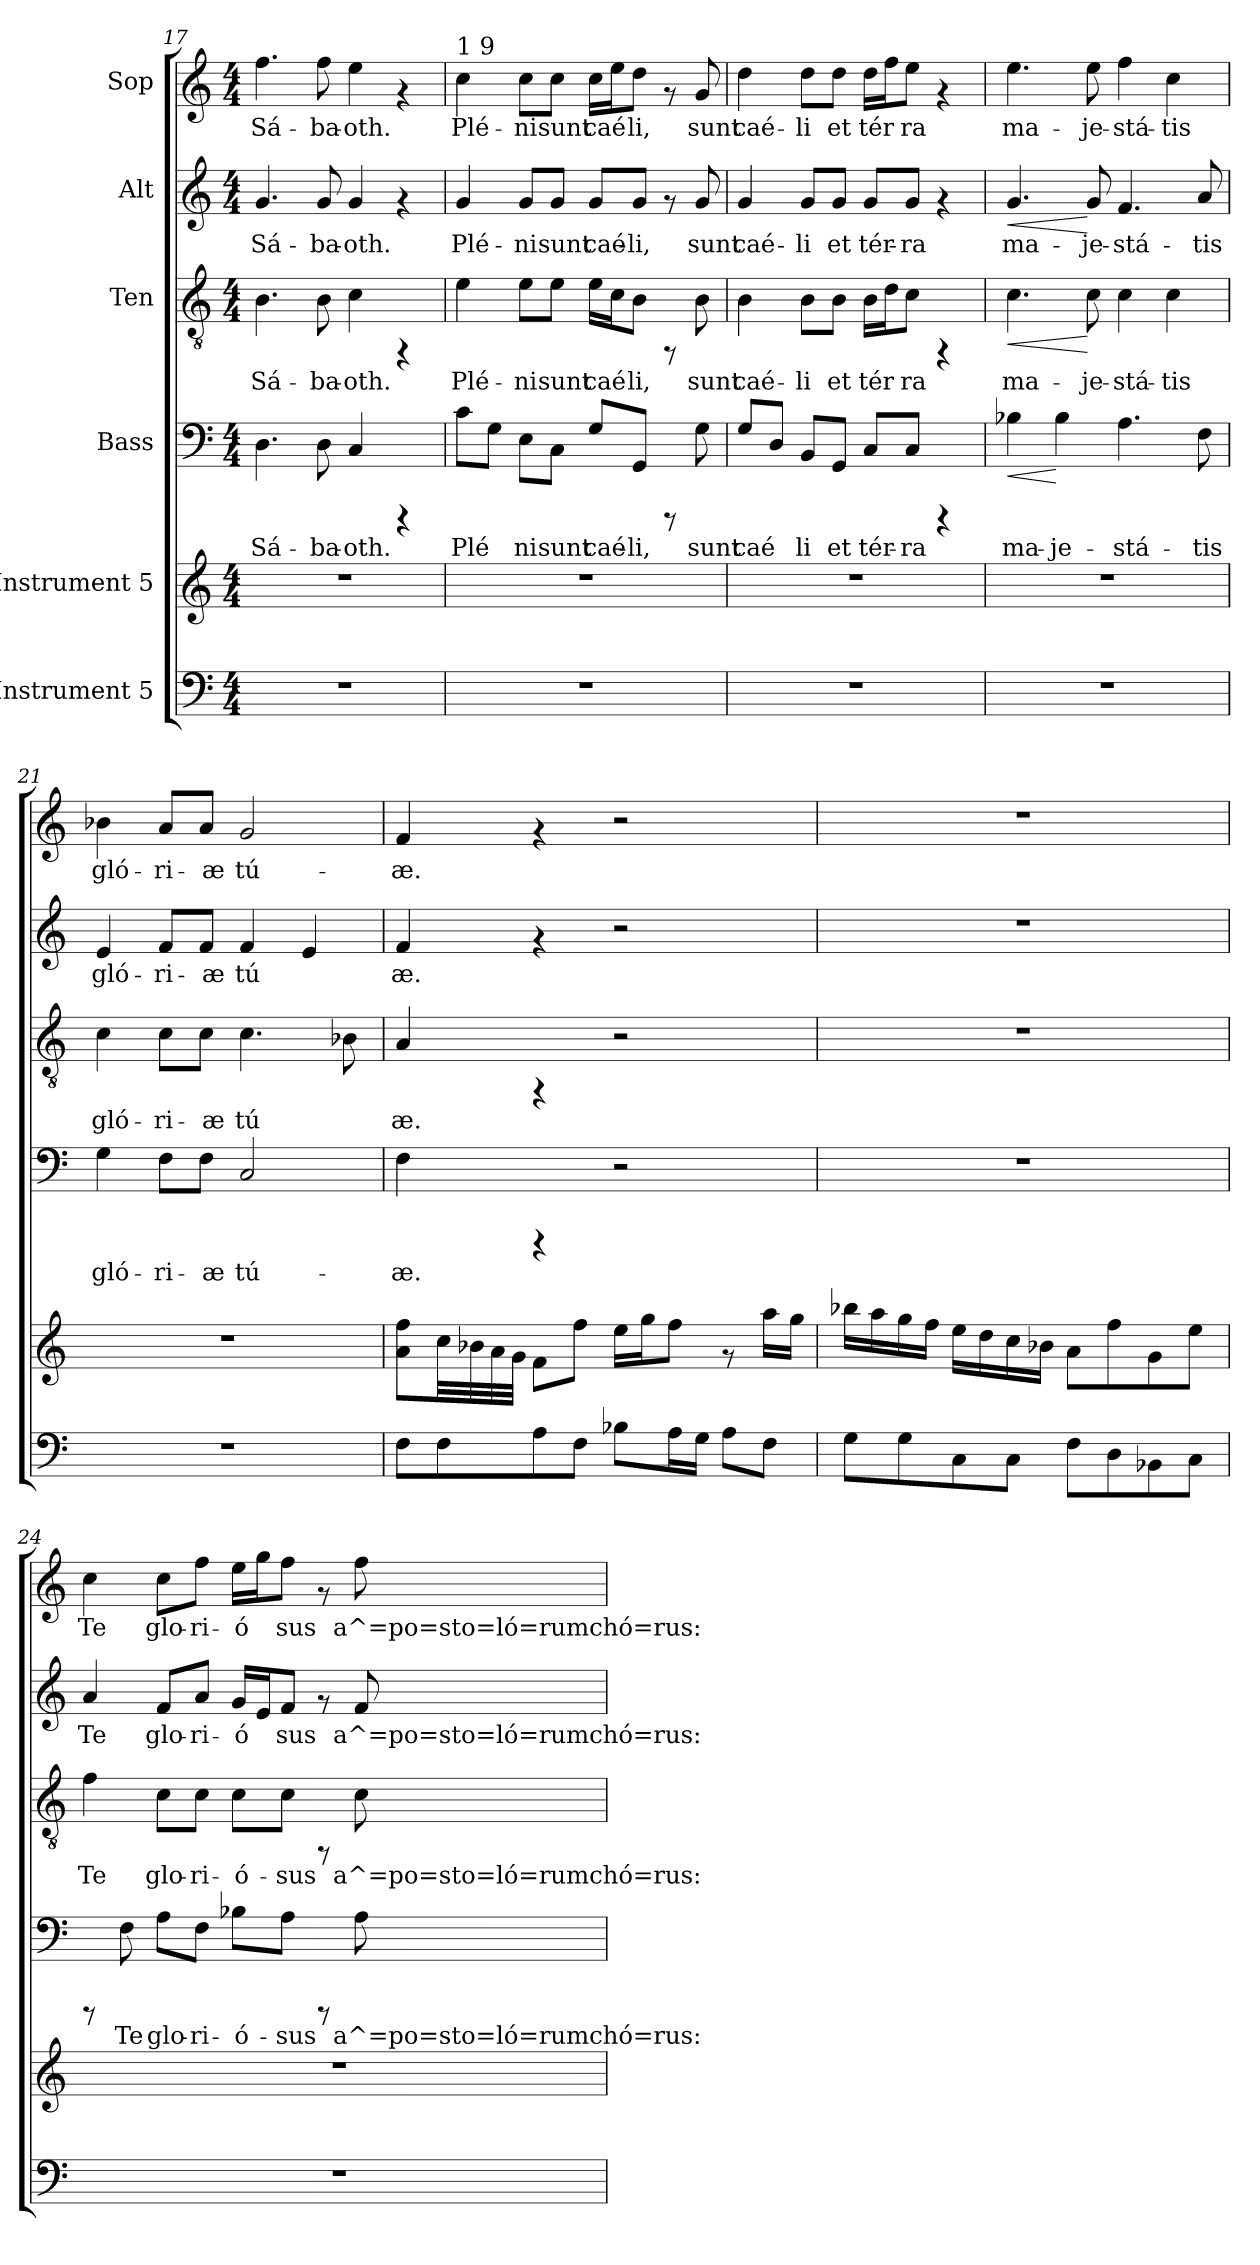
**kern	**kern	**kern	**text	**dynam	**kern	**text	**dynam	**kern	**text	**dynam	**kern	**text
*part6	*part5	*part4	*part4	*part4	*part3	*part3	*part3	*part2	*part2	*part2	*part1	*part1
*staff6	*staff5	*staff4	*staff4	*staff4	*staff3	*staff3	*staff3	*staff2	*staff2	*staff2	*staff1	*staff1
*I"Instrument 5	*I"Instrument 5	*I"Bass	*	*	*I"Ten	*	*	*I"Alt	*	*	*I"Sop	*
*clefF4	*clefG2	*clefF4	*	*	*clefGv2	*	*	*clefG2	*	*	*clefG2	*
*k[]	*k[]	*k[]	*	*	*k[]	*	*	*k[]	*	*	*k[]	*
*C:	*C:	*C:	*	*	*C:	*	*	*C:	*	*	*C:	*
*M4/4	*M4/4	*M4/4	*	*	*M4/4	*	*	*M4/4	*	*	*M4/4	*
=17	=17	=17	=17	=17	=17	=17	=17	=17	=17	=17	=17	=17
!	!	!	!LO:LY:b:cj	!	!	!LO:LY:b:cj	!	!	!LO:LY:b:cj	!	!	!LO:LY:b:cj
1r	1r	4.D\	Sá-	.	4.B\	Sá-	.	4.g/	Sá-	.	4.ff\	Sá-
!	!	!	!LO:LY:b:cj	!	!	!LO:LY:b:cj	!	!	!LO:LY:b:cj	!	!	!LO:LY:b:cj
.	.	8D\	-ba-	.	8B\	-ba-	.	8g/	-ba-	.	8ff\	-ba-
!	!	!	!LO:LY:b:cj	!	!	!LO:LY:b:cj	!	!	!LO:LY:b:cj	!	!	!LO:LY:b:cj
.	.	4C/	-oth.	.	4c\	-oth.	.	4g/	-oth.	.	4ee\	-oth.
.	.	4rCCC	.	.	4rFF	.	.	4rf	.	.	4rf	.
!!LO:PB:g=z
=18	=18	=18	=18	=18	=18	=18	=18	=18	=18	=18	=18	=18
!	!	!	!	!	!	!	!	!	!	!	!LO:TX:a:t=1 9	!
!	!	!	!LO:LY:b:cj	!	!	!LO:LY:b:cj	!	!	!LO:LY:b:cj	!	!	!LO:LY:b:cj
1r	1r	8c\L	Plé-	.	4e\	Plé-	.	4g/	Plé-	.	4cc\	Plé-
!	!	!	!LO:LY:b:cj	!	!	!	!	!	!	!	!	!
.	.	8G\J	--	.	.	.	.	.	.	.	.	.
!	!	!	!LO:LY:b:cj	!	!	!LO:LY:b:cj	!	!	!LO:LY:b:cj	!	!	!LO:LY:b:cj
.	.	8E\L	-ni	.	8e\L	-ni	.	8g/L	-ni	.	8cc\L	-ni
!	!	!	!LO:LY:b:cj	!	!	!LO:LY:b:cj	!	!	!LO:LY:b:cj	!	!	!LO:LY:b:cj
.	.	8C\J	sunt	.	8e\J	sunt	.	8g/J	sunt	.	8cc\J	sunt
!	!	!	!LO:LY:b:cj	!	!	!LO:LY:b:cj	!	!	!LO:LY:b:cj	!	!	!LO:LY:b:cj
.	.	8G/L	caé-	.	16e\L	caé-	.	8g/L	caé-	.	16cc\L	caé-
!	!	!	!	!	!	!LO:LY:b:cj	!	!	!	!	!	!LO:LY:b:cj
.	.	.	.	.	16c\	--	.	.	.	.	16ee\	--
!	!	!	!LO:LY:b:cj	!	!	!LO:LY:b:cj	!	!	!LO:LY:b:cj	!	!	!LO:LY:b:cj
.	.	8GG/J	-li,	.	8B\J	-li,	.	8g/J	-li,	.	8dd\J	-li,
.	.	8rCCC	.	.	8rFF	.	.	8rf	.	.	8rf	.
!	!	!	!LO:LY:b:cj	!	!	!LO:LY:b:cj	!	!	!LO:LY:b:cj	!	!	!LO:LY:b:cj
.	.	8G\	sunt	.	8B\	sunt	.	8g/	sunt	.	8g/	sunt
=19	=19	=19	=19	=19	=19	=19	=19	=19	=19	=19	=19	=19
!	!	!	!LO:LY:b:cj	!	!	!LO:LY:b:cj	!	!	!LO:LY:b:cj	!	!	!LO:LY:b:cj
1r	1r	8G/L	caé-	.	4B\	caé-	.	4g/	caé-	.	4dd\	caé-
!	!	!	!LO:LY:b:cj	!	!	!	!	!	!	!	!	!
.	.	8D/J	--	.	.	.	.	.	.	.	.	.
!	!	!	!LO:LY:b:cj	!	!	!LO:LY:b:cj	!	!	!LO:LY:b:cj	!	!	!LO:LY:b:cj
.	.	8BB/L	-li	.	8B\L	-li	.	8g/L	-li	.	8dd\L	-li
!	!	!	!LO:LY:b:cj	!	!	!LO:LY:b:cj	!	!	!LO:LY:b:cj	!	!	!LO:LY:b:cj
.	.	8GG/J	et	.	8B\J	et	.	8g/J	et	.	8dd\J	et
!	!	!	!LO:LY:b:cj	!	!	!LO:LY:b:cj	!	!	!LO:LY:b:cj	!	!	!LO:LY:b:cj
.	.	8C/L	tér-	.	16B\L	tér-	.	8g/L	tér-	.	16dd\L	tér-
!	!	!	!	!	!	!LO:LY:b:cj	!	!	!	!	!	!LO:LY:b:cj
.	.	.	.	.	16d\	--	.	.	.	.	16ff\	--
!	!	!	!LO:LY:b:cj	!	!	!LO:LY:b:cj	!	!	!LO:LY:b:cj	!	!	!LO:LY:b:cj
.	.	8C/J	-ra	.	8c\J	-ra	.	8g/J	-ra	.	8ee\J	-ra
.	.	4rCCC	.	.	4rFF	.	.	4rf	.	.	4rf	.
=20	=20	=20	=20	=20	=20	=20	=20	=20	=20	=20	=20	=20
!	!	!	!LO:LY:b:cj	!LO:HP:b	!	!LO:LY:b:cj	!LO:HP:b	!	!LO:LY:b:cj	!LO:HP:b	!	!LO:LY:b:cj
1r	1r	4B-X\	ma-	<	4.c\	ma-	<	4.g/	ma-	<	4.ee\	ma-
!	!	!	!LO:LY:b:cj	!	!	!	!	!	!	!	!	!
.	.	4B-\	-je-	[	.	.	.	.	.	.	.	.
!	!	!	!	!	!	!LO:LY:b:cj	!	!	!LO:LY:b:cj	!	!	!LO:LY:b:cj
.	.	.	.	.	8c\	-je-	[	8g/	-je-	[	8ee\	-je-
!	!	!	!LO:LY:b:cj	!	!	!LO:LY:b:cj	!	!	!LO:LY:b:cj	!	!	!LO:LY:b:cj
.	.	4.A\	-stá-	.	4c\	-stá-	.	4.f/	-stá-	.	4ff\	-stá-
!	!	!	!	!	!	!LO:LY:b:cj	!	!	!	!	!	!LO:LY:b:cj
.	.	.	.	.	4c\	-tis	.	.	.	.	4cc\	-tis
!	!	!	!LO:LY:b:cj	!	!	!	!	!	!LO:LY:b:cj	!	!	!
.	.	8F\	-tis	.	.	.	.	8a/	-tis	.	.	.
!!LO:PB:g=z
=21	=21	=21	=21	=21	=21	=21	=21	=21	=21	=21	=21	=21
!	!	!	!LO:LY:b:cj	!	!	!LO:LY:b:cj	!	!	!LO:LY:b:cj	!	!	!LO:LY:b:cj
1r	1r	4G\	gló-	.	4c\	gló-	.	4e/	gló-	.	4b-X\	gló-
!	!	!	!LO:LY:b:cj	!	!	!LO:LY:b:cj	!	!	!LO:LY:b:cj	!	!	!LO:LY:b:cj
.	.	8F\L	-ri-	.	8c\L	-ri-	.	8f/L	-ri-	.	8a/L	-ri-
!	!	!	!LO:LY:b:cj	!	!	!LO:LY:b:cj	!	!	!LO:LY:b:cj	!	!	!LO:LY:b:cj
.	.	8F\J	-æ	.	8c\J	-æ	.	8f/J	-æ	.	8a/J	-æ
!	!	!	!LO:LY:b:cj	!	!	!LO:LY:b:cj	!	!	!LO:LY:b:cj	!	!	!LO:LY:b:cj
.	.	2C/	tú-	.	4.c\	tú-	.	4f/	tú-	.	2g/	tú-
!	!	!	!	!	!	!	!	!	!LO:LY:b:cj	!	!	!
.	.	.	.	.	.	.	.	4e/	--	.	.	.
!	!	!	!	!	!	!LO:LY:b:cj	!	!	!	!	!	!
.	.	.	.	.	8B-X\	--	.	.	.	.	.	.
=22	=22	=22	=22	=22	=22	=22	=22	=22	=22	=22	=22	=22
!	!	!	!LO:LY:b:cj	!	!	!LO:LY:b:cj	!	!	!LO:LY:b:cj	!	!	!LO:LY:b:cj
8F\L	8a\ 8ff\L	4F\	-æ.	.	4A/	-æ.	.	4f/	-æ.	.	4f/	-æ.
8F\	32cc\	.	.	.	.	.	.	.	.	.	.	.
.	32b-X\	.	.	.	.	.	.	.	.	.	.	.
.	32a\	.	.	.	.	.	.	.	.	.	.	.
.	32g\J	.	.	.	.	.	.	.	.	.	.	.
8A\	8f\L	4rCCC	.	.	4rFF	.	.	4rf	.	.	4rf	.
8F\J	8ff\J	.	.	.	.	.	.	.	.	.	.	.
8B-X\L	16ee\L	2r	.	.	2r	.	.	2r	.	.	2r	.
.	16gg\	.	.	.	.	.	.	.	.	.	.	.
16A\	8ff\J	.	.	.	.	.	.	.	.	.	.	.
16G\J	.	.	.	.	.	.	.	.	.	.	.	.
8A\L	8rf	.	.	.	.	.	.	.	.	.	.	.
8F\J	16aa\L	.	.	.	.	.	.	.	.	.	.	.
.	16gg\J	.	.	.	.	.	.	.	.	.	.	.
=23	=23	=23	=23	=23	=23	=23	=23	=23	=23	=23	=23	=23
8G\L	16bb-X\L	1r	.	.	1r	.	.	1r	.	.	1r	.
.	16aa\	.	.	.	.	.	.	.	.	.	.	.
8G\	16gg\	.	.	.	.	.	.	.	.	.	.	.
.	16ff\J	.	.	.	.	.	.	.	.	.	.	.
8C\	16ee\L	.	.	.	.	.	.	.	.	.	.	.
.	16dd\	.	.	.	.	.	.	.	.	.	.	.
8C\J	16cc\	.	.	.	.	.	.	.	.	.	.	.
.	16b-X\J	.	.	.	.	.	.	.	.	.	.	.
8F\L	8a\L	.	.	.	.	.	.	.	.	.	.	.
8D\	8ff\	.	.	.	.	.	.	.	.	.	.	.
8BB-X\	8g\	.	.	.	.	.	.	.	.	.	.	.
8C\J	8ee\J	.	.	.	.	.	.	.	.	.	.	.
=24	=24	=24	=24	=24	=24	=24	=24	=24	=24	=24	=24	=24
!	!	!	!	!	!	!LO:LY:b:cj	!	!	!LO:LY:b:cj	!	!	!LO:LY:b:cj
1r	1r	8rCCC	.	.	4f\	Te	.	4a/	Te	.	4cc\	Te
!	!	!	!LO:LY:b:cj	!	!	!	!	!	!	!	!	!
.	.	8F\	Te	.	.	.	.	.	.	.	.	.
!	!	!	!LO:LY:b:cj	!	!	!LO:LY:b:cj	!	!	!LO:LY:b:cj	!	!	!LO:LY:b:cj
.	.	8A\L	glo-	.	8c\L	glo-	.	8f/L	glo-	.	8cc\L	glo-
!	!	!	!LO:LY:b:cj	!	!	!LO:LY:b:cj	!	!	!LO:LY:b:cj	!	!	!LO:LY:b:cj
.	.	8F\J	-ri-	.	8c\J	-ri-	.	8a/J	-ri-	.	8ff\J	-ri-
!	!	!	!LO:LY:b:cj	!	!	!LO:LY:b:cj	!	!	!LO:LY:b:cj	!	!	!LO:LY:b:cj
.	.	8B-X\L	-ó-	.	8c\L	-ó-	.	16g/L	-ó-	.	16ee\L	-ó-
!	!	!	!	!	!	!	!	!	!LO:LY:b:cj	!	!	!LO:LY:b:cj
.	.	.	.	.	.	.	.	16e/	--	.	16gg\	--
!	!	!	!LO:LY:b:cj	!	!	!LO:LY:b:cj	!	!	!LO:LY:b:cj	!	!	!LO:LY:b:cj
.	.	8A\J	-sus	.	8c\J	-sus	.	8f/J	-sus	.	8ff\J	-sus
.	.	8rCCC	.	.	8rFF	.	.	8rf	.	.	8rf	.
!	!	!	!LO:LY:b:cj	!	!	!LO:LY:b:cj	!	!	!LO:LY:b:cj	!	!	!LO:LY:b:cj
.	.	8A\	a^=po=sto=ló=rumchó=rus:	.	8c\	a^=po=sto=ló=rumchó=rus:	.	8f/	a^=po=sto=ló=rumchó=rus:-	.	8ff\	a^=po=sto=ló=rumchó=rus:
=	=	=	=	=	=	=	=	=	=	=	=	=
*-	*-	*-	*-	*-	*-	*-	*-	*-	*-	*-	*-	*-
